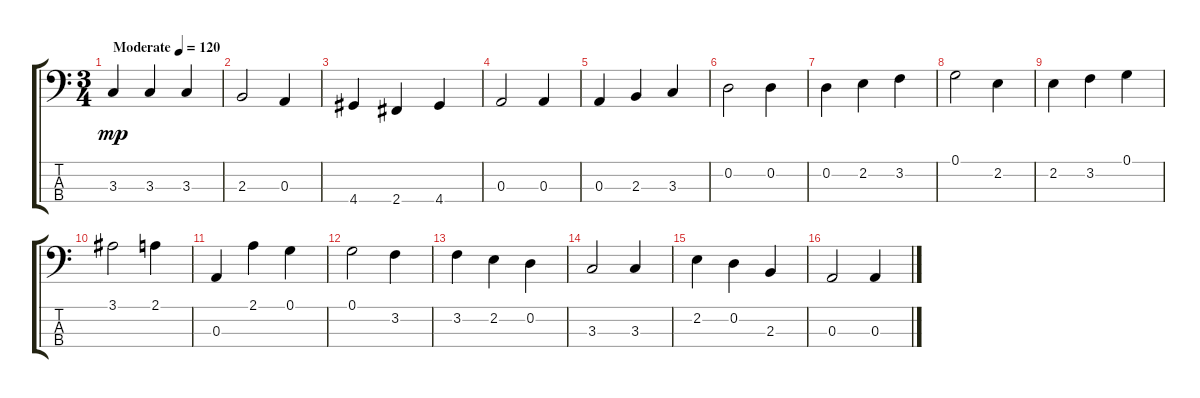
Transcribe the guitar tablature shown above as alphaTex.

\track "" {instrument electricbassfinger}
\staff {score tabs}
\tuning (G2 D2 A1 E1) {hide}
\ts (3 4)
\tempo (120 "Moderate")
\clef f4
\ks c
3.3.4{dy mp instrument electricbassfinger} 3.3.4 3.3.4 |
2.3.2 0.3.4 |
4.4.4 2.4.4 4.4.4 |
0.3.2 0.3.4 |
0.3.4 2.3.4 3.3.4 |
0.2.2 0.2.4 |
0.2.4 2.2.4 3.2.4 |
0.1.2 2.2.4 |
2.2.4 3.2.4 0.1.4 |
3.1.2 2.1.4 |
0.3.4 2.1.4 0.1.4 |
0.1.2 3.2.4 |
3.2.4 2.2.4 0.2.4 |
3.3.2 3.3.4 |
2.2.4 0.2.4 2.3.4 |
0.3.2 0.3.4
